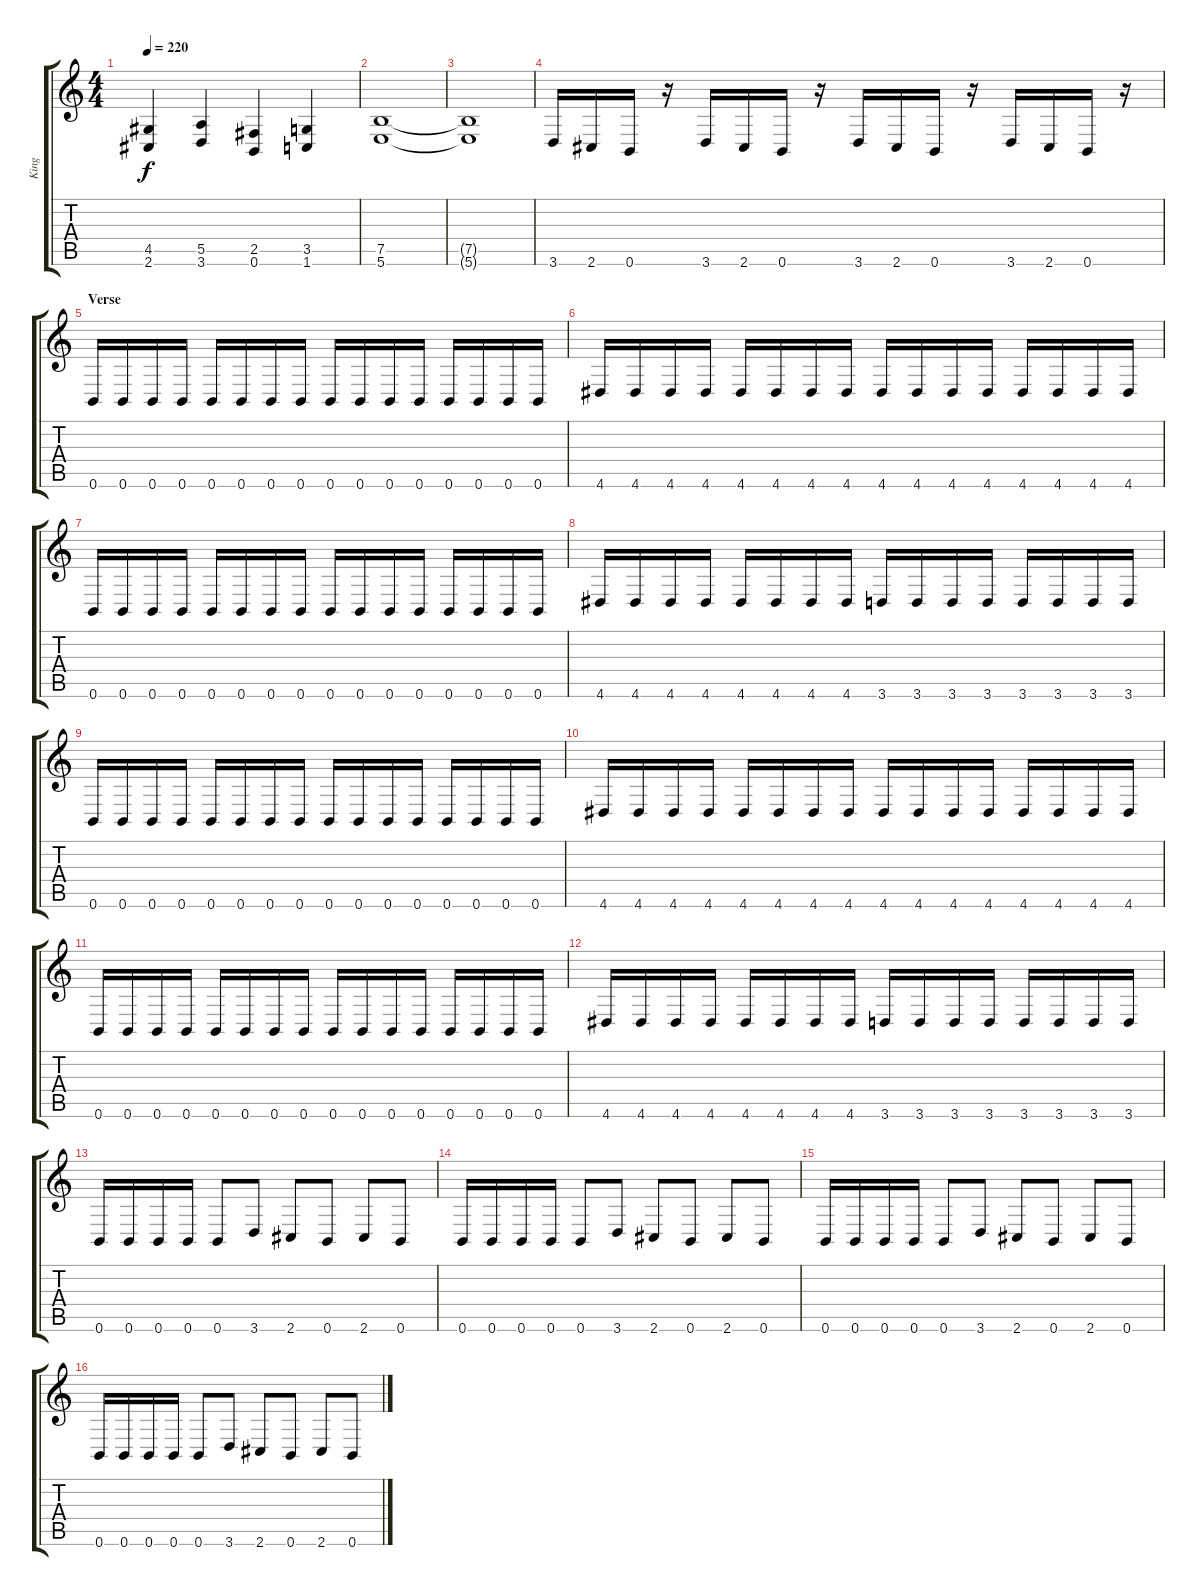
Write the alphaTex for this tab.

\track ("King" "King") {instrument distortionguitar}
\staff {score tabs}
\tuning (B3 Gb3 D3 A2 E2 B1) {hide}
\ts (4 4)
\tempo 220
\clef g2
\ks c
(4.5 2.6).4{dy f} (5.5 3.6).4 (2.5 0.6).4 (3.5 1.6).4 |
(7.5 5.6).1 |
(7.5{t} 5.6{t}).1 |
3.6.16 2.6.16 0.6.16 r.16 3.6.16 2.6.16 0.6.16 r.16 3.6.16 2.6.16 0.6.16 r.16 3.6.16 2.6.16 0.6.16 r.16 |
\section ("" "Verse")
0.6.16 0.6.16 0.6.16 0.6.16 0.6.16 0.6.16 0.6.16 0.6.16 0.6.16 0.6.16 0.6.16 0.6.16 0.6.16 0.6.16 0.6.16 0.6.16 |
4.6.16 4.6.16 4.6.16 4.6.16 4.6.16 4.6.16 4.6.16 4.6.16 4.6.16 4.6.16 4.6.16 4.6.16 4.6.16 4.6.16 4.6.16 4.6.16 |
0.6.16 0.6.16 0.6.16 0.6.16 0.6.16 0.6.16 0.6.16 0.6.16 0.6.16 0.6.16 0.6.16 0.6.16 0.6.16 0.6.16 0.6.16 0.6.16 |
4.6.16 4.6.16 4.6.16 4.6.16 4.6.16 4.6.16 4.6.16 4.6.16 3.6.16 3.6.16 3.6.16 3.6.16 3.6.16 3.6.16 3.6.16 3.6.16 |
0.6.16 0.6.16 0.6.16 0.6.16 0.6.16 0.6.16 0.6.16 0.6.16 0.6.16 0.6.16 0.6.16 0.6.16 0.6.16 0.6.16 0.6.16 0.6.16 |
4.6.16 4.6.16 4.6.16 4.6.16 4.6.16 4.6.16 4.6.16 4.6.16 4.6.16 4.6.16 4.6.16 4.6.16 4.6.16 4.6.16 4.6.16 4.6.16 |
0.6.16 0.6.16 0.6.16 0.6.16 0.6.16 0.6.16 0.6.16 0.6.16 0.6.16 0.6.16 0.6.16 0.6.16 0.6.16 0.6.16 0.6.16 0.6.16 |
4.6.16 4.6.16 4.6.16 4.6.16 4.6.16 4.6.16 4.6.16 4.6.16 3.6.16 3.6.16 3.6.16 3.6.16 3.6.16 3.6.16 3.6.16 3.6.16 |
0.6.16 0.6.16 0.6.16 0.6.16 0.6.8 3.6.8 2.6.8 0.6.8 2.6.8 0.6.8 |
0.6.16 0.6.16 0.6.16 0.6.16 0.6.8 3.6.8 2.6.8 0.6.8 2.6.8 0.6.8 |
0.6.16 0.6.16 0.6.16 0.6.16 0.6.8 3.6.8 2.6.8 0.6.8 2.6.8 0.6.8 |
0.6.16 0.6.16 0.6.16 0.6.16 0.6.8 3.6.8 2.6.8 0.6.8 2.6.8 0.6.8
